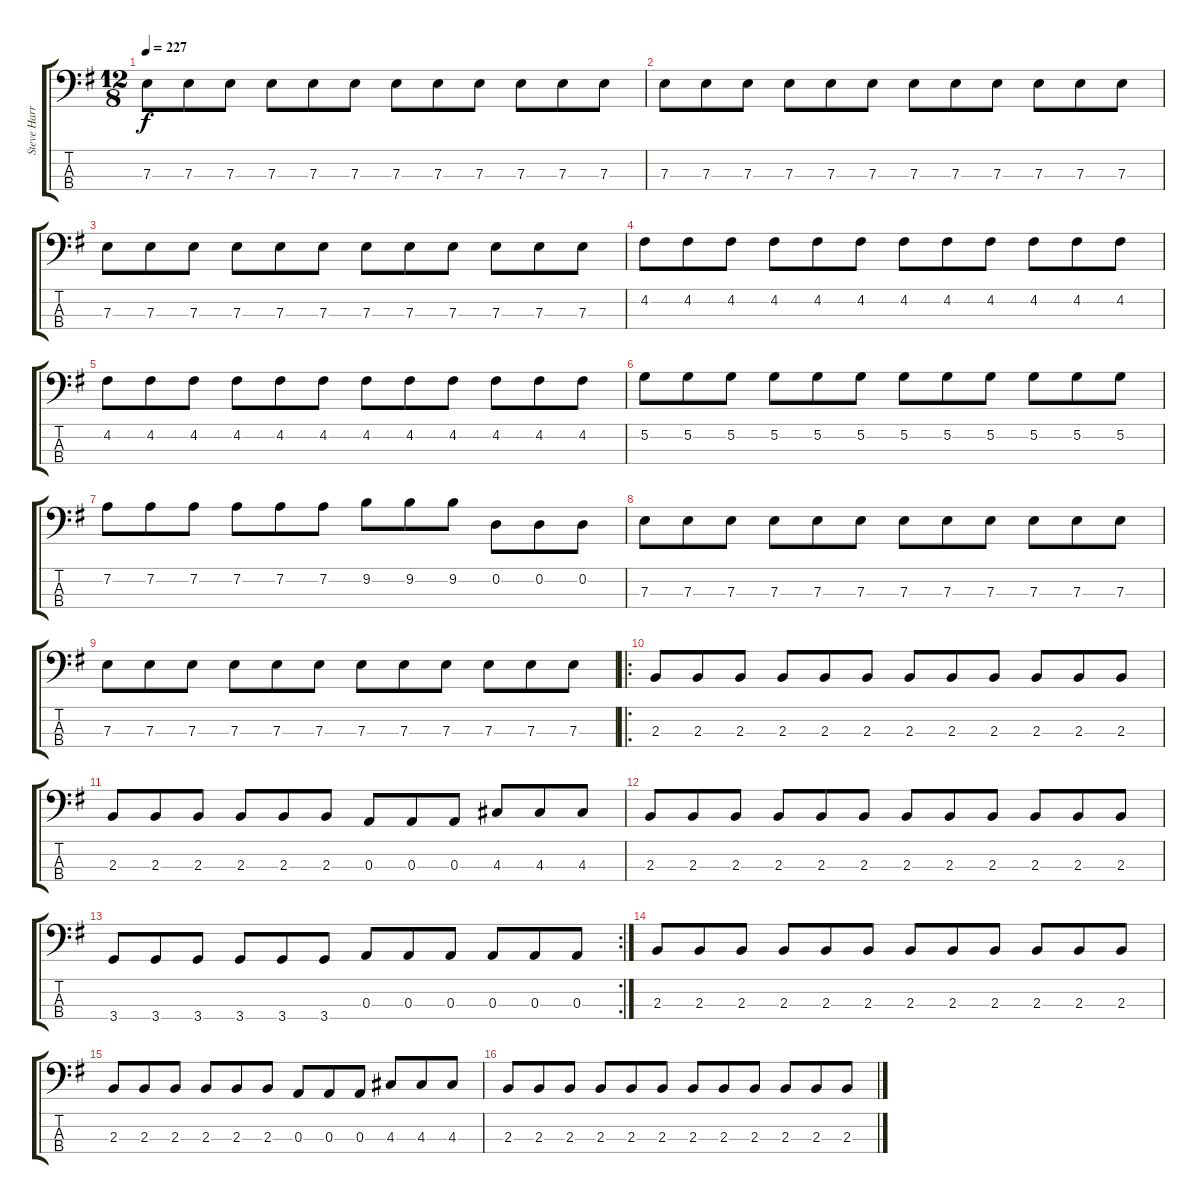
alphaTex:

\track ("Steve Harris" "Steve Harr") {instrument electricbassfinger}
\staff {score tabs}
\tuning (G2 D2 A1 E1) {hide}
\ts (12 8)
\tempo 227
\clef f4
\ks g
7.3.8{dy f} 7.3.8 7.3.8 7.3.8 7.3.8 7.3.8 7.3.8 7.3.8 7.3.8 7.3.8 7.3.8 7.3.8 |
7.3.8 7.3.8 7.3.8 7.3.8 7.3.8 7.3.8 7.3.8 7.3.8 7.3.8 7.3.8 7.3.8 7.3.8 |
7.3.8 7.3.8 7.3.8 7.3.8 7.3.8 7.3.8 7.3.8 7.3.8 7.3.8 7.3.8 7.3.8 7.3.8 |
4.2.8 4.2.8 4.2.8 4.2.8 4.2.8 4.2.8 4.2.8 4.2.8 4.2.8 4.2.8 4.2.8 4.2.8 |
4.2.8 4.2.8 4.2.8 4.2.8 4.2.8 4.2.8 4.2.8 4.2.8 4.2.8 4.2.8 4.2.8 4.2.8 |
5.2.8 5.2.8 5.2.8 5.2.8 5.2.8 5.2.8 5.2.8 5.2.8 5.2.8 5.2.8 5.2.8 5.2.8 |
7.2.8 7.2.8 7.2.8 7.2.8 7.2.8 7.2.8 9.2.8 9.2.8 9.2.8 0.2.8 0.2.8 0.2.8 |
7.3.8 7.3.8 7.3.8 7.3.8 7.3.8 7.3.8 7.3.8 7.3.8 7.3.8 7.3.8 7.3.8 7.3.8 |
7.3.8 7.3.8 7.3.8 7.3.8 7.3.8 7.3.8 7.3.8 7.3.8 7.3.8 7.3.8 7.3.8 7.3.8 |
\ro
2.3.8 2.3.8 2.3.8 2.3.8 2.3.8 2.3.8 2.3.8 2.3.8 2.3.8 2.3.8 2.3.8 2.3.8 |
2.3.8 2.3.8 2.3.8 2.3.8 2.3.8 2.3.8 0.3.8 0.3.8 0.3.8 4.3.8 4.3.8 4.3.8 |
2.3.8 2.3.8 2.3.8 2.3.8 2.3.8 2.3.8 2.3.8 2.3.8 2.3.8 2.3.8 2.3.8 2.3.8 |
\rc 2
3.4.8 3.4.8 3.4.8 3.4.8 3.4.8 3.4.8 0.3.8 0.3.8 0.3.8 0.3.8 0.3.8 0.3.8 |
2.3.8 2.3.8 2.3.8 2.3.8 2.3.8 2.3.8 2.3.8 2.3.8 2.3.8 2.3.8 2.3.8 2.3.8 |
2.3.8 2.3.8 2.3.8 2.3.8 2.3.8 2.3.8 0.3.8 0.3.8 0.3.8 4.3.8 4.3.8 4.3.8 |
2.3.8 2.3.8 2.3.8 2.3.8 2.3.8 2.3.8 2.3.8 2.3.8 2.3.8 2.3.8 2.3.8 2.3.8
